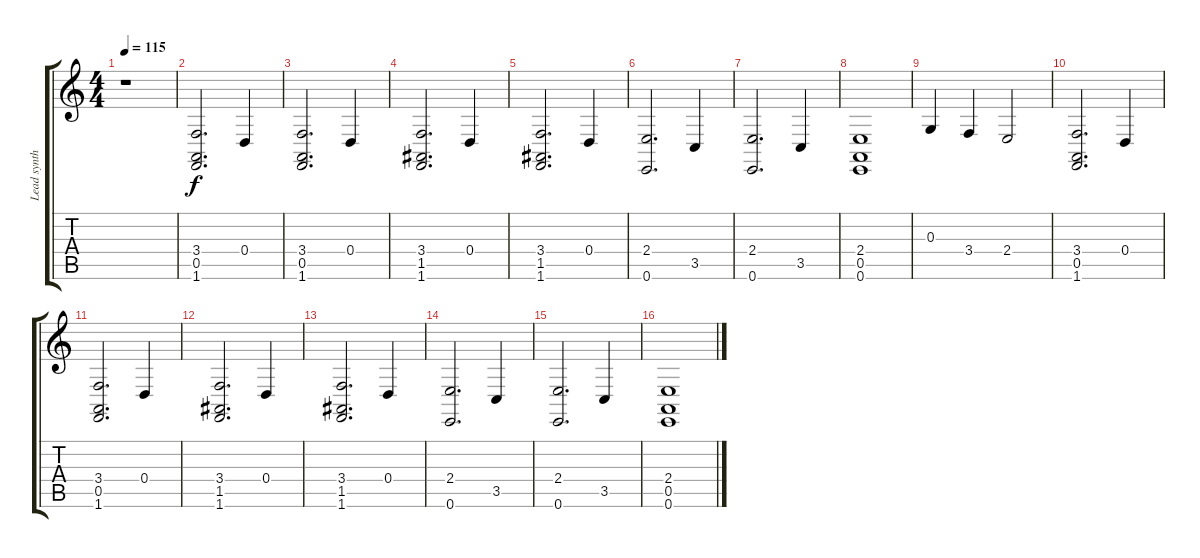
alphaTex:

\track ("Lead synth" "Lead synth") {instrument churchorgan}
\staff {score tabs}
\tuning (E4 B3 G3 D3 A2 E2) {hide}
\ts (4 4)
\tempo 115
\clef g2
\ks c
r.1{dy f} |
(3.4 0.5 1.6).2{d} 0.4.4 |
(3.4 0.5 1.6).2{d} 0.4.4 |
(3.4 1.5 1.6).2{d} 0.4.4 |
(3.4 1.5 1.6).2{d} 0.4.4 |
(2.4 0.6).2{d} 3.5.4 |
(2.4 0.6).2{d} 3.5.4 |
(2.4 0.5 0.6).1 |
0.3.4 3.4.4 2.4.2 |
(3.4 0.5 1.6).2{d} 0.4.4 |
(3.4 0.5 1.6).2{d} 0.4.4 |
(3.4 1.5 1.6).2{d} 0.4.4 |
(3.4 1.5 1.6).2{d} 0.4.4 |
(2.4 0.6).2{d} 3.5.4 |
(2.4 0.6).2{d} 3.5.4 |
(2.4 0.5 0.6).1
